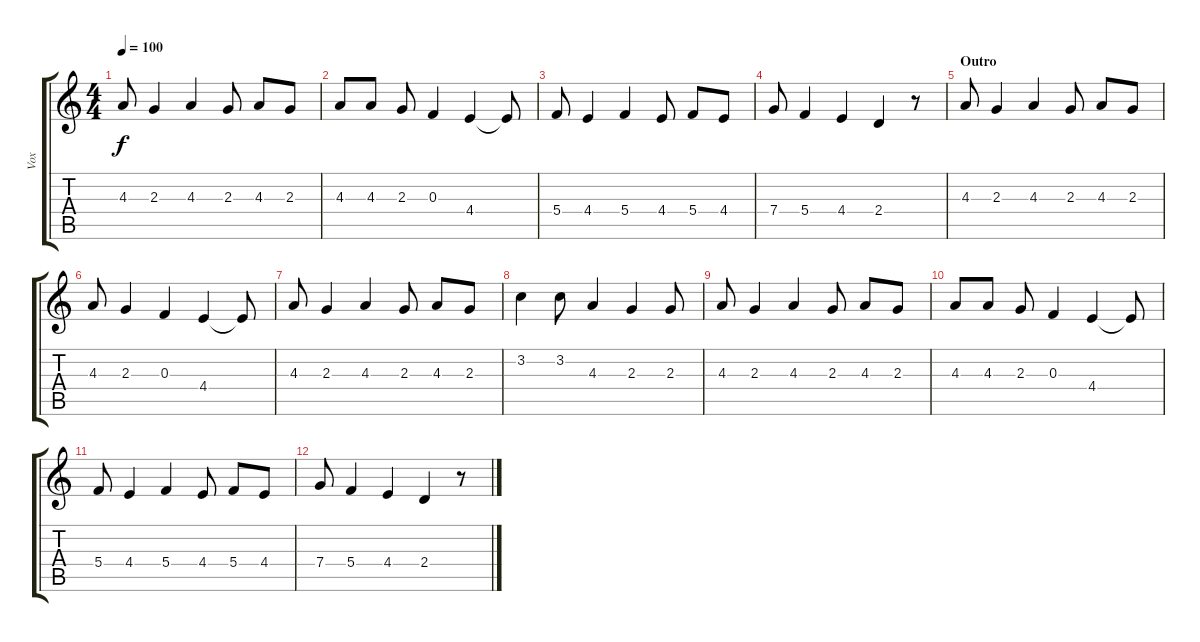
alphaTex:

\track ("Vox" "Vox") {instrument fretlessbass}
\staff {score tabs}
\tuning (D4 A3 F3 C3 G2 D2) {hide}
\ts (4 4)
\tempo 100
\clef g2
\ks c
4.3.8{dy f} 2.3.4 4.3.4 2.3.8 4.3.8 2.3.8 |
4.3.8 4.3.8 2.3.8 0.3.4 4.4.4 4.4{t}.8 |
5.4.8 4.4.4 5.4.4 4.4.8 5.4.8 4.4.8 |
7.4.8 5.4.4 4.4.4 2.4.4 r.8 |
\section ("" "Outro")
4.3.8{volume 10} 2.3.4 4.3.4 2.3.8 4.3.8 2.3.8 |
4.3.8 2.3.4 0.3.4 4.4.4 4.4{t}.8 |
4.3.8 2.3.4 4.3.4 2.3.8 4.3.8 2.3.8 |
3.2.4 3.2.8 4.3.4 2.3.4 2.3.8 |
4.3.8 2.3.4 4.3.4 2.3.8 4.3.8 2.3.8 |
4.3.8 4.3.8 2.3.8 0.3.4 4.4.4 4.4{t}.8 |
5.4.8 4.4.4 5.4.4 4.4.8 5.4.8 4.4.8 |
7.4.8 5.4.4 4.4.4 2.4.4 r.8
